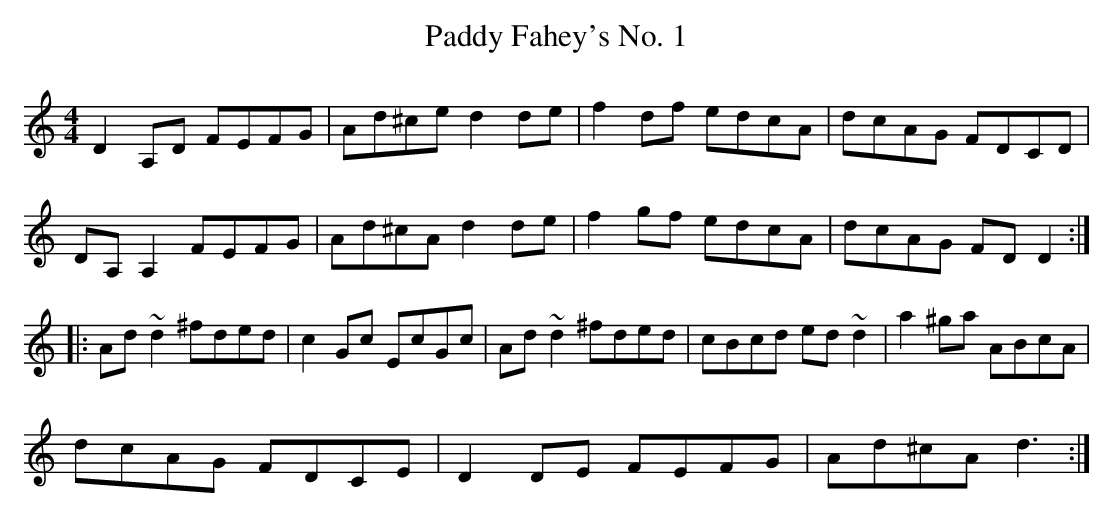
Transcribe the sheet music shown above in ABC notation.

X:1
T:Paddy Fahey's No. 1
M:4/4
L:1/8
K:Ddor
D2A,D FEFG|Ad^ce d2de|f2df edcA|dcAG FDCD|
DA,A,2 FEFG|Ad^cA  d2de|f2gf edcA|dcAG FDD2:|
|: Ad~d2 ^fded|c2Gc EcGc|Ad~d2 ^fded|cBcd ed~d2|a2^ga ABcA|
dcAG FDCE|D2DE FEFG|Ad^cA d3 :|
